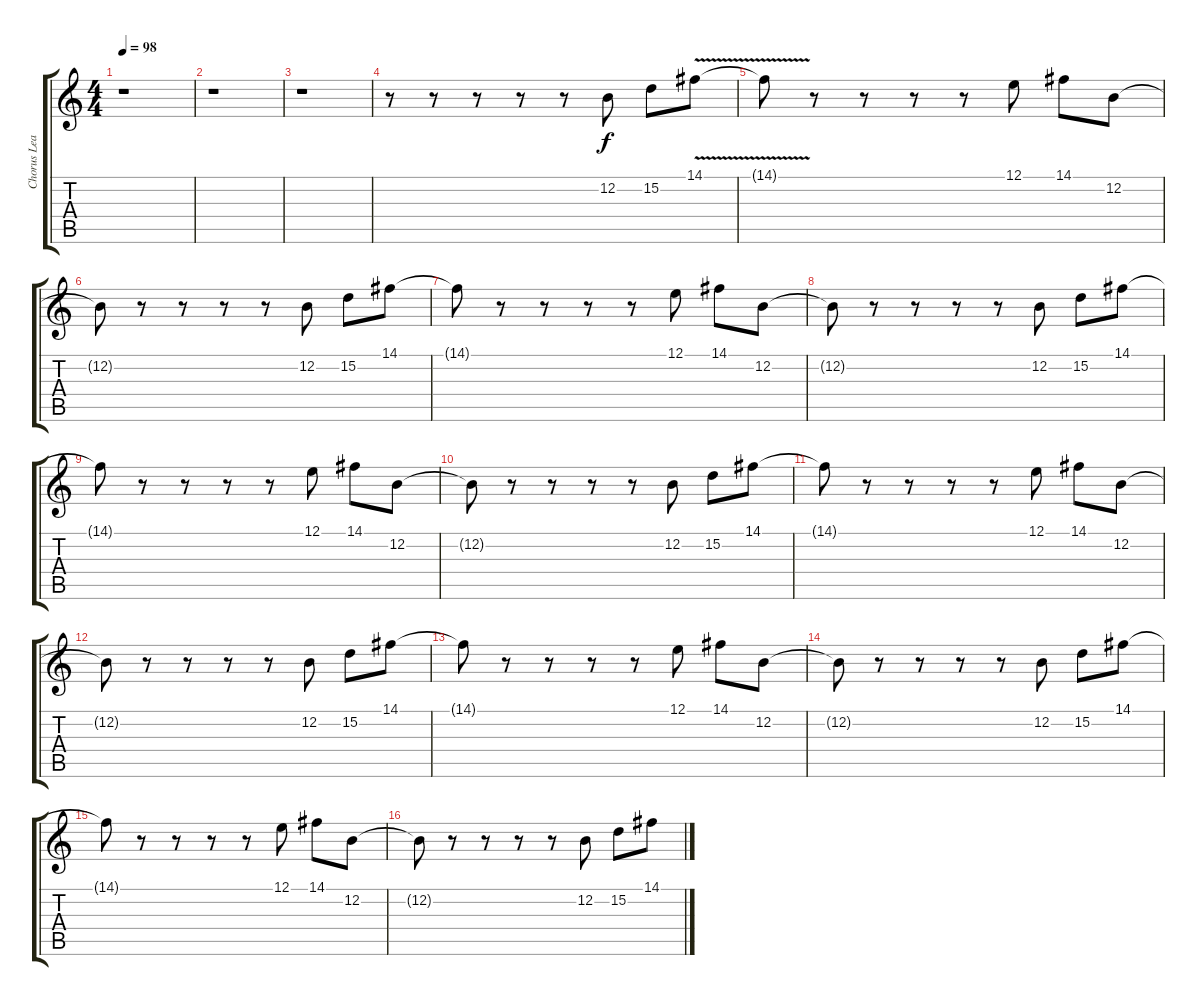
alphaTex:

\track ("Chorus Lead" "Chorus Lea") {instrument tremolostrings}
\staff {score tabs}
\tuning (E4 B3 G3 D3 A2 E2) {hide}
\ts (4 4)
\tempo 98
\clef g2
\ks c
r.1{dy f} |
r.1 |
r.1 |
r.8 r.8 r.8 r.8 r.8 12.2.8 15.2.8 14.1{v}.8 |
14.1{t}.8 r.8 r.8 r.8 r.8 12.1.8 14.1.8 12.2.8 |
12.2{t}.8 r.8 r.8 r.8 r.8 12.2.8 15.2.8 14.1.8 |
14.1{t}.8 r.8 r.8 r.8 r.8 12.1.8 14.1.8 12.2.8 |
12.2{t}.8 r.8 r.8 r.8 r.8 12.2.8 15.2.8 14.1.8 |
14.1{t}.8 r.8 r.8 r.8 r.8 12.1.8 14.1.8 12.2.8 |
12.2{t}.8 r.8 r.8 r.8 r.8 12.2.8 15.2.8 14.1.8 |
14.1{t}.8 r.8 r.8 r.8 r.8 12.1.8 14.1.8 12.2.8 |
12.2{t}.8 r.8 r.8 r.8 r.8 12.2.8 15.2.8 14.1.8 |
14.1{t}.8 r.8 r.8 r.8 r.8 12.1.8 14.1.8 12.2.8 |
12.2{t}.8 r.8 r.8 r.8 r.8 12.2.8 15.2.8 14.1.8 |
14.1{t}.8 r.8 r.8 r.8 r.8 12.1.8 14.1.8 12.2.8 |
12.2{t}.8 r.8 r.8 r.8 r.8 12.2.8 15.2.8 14.1.8
